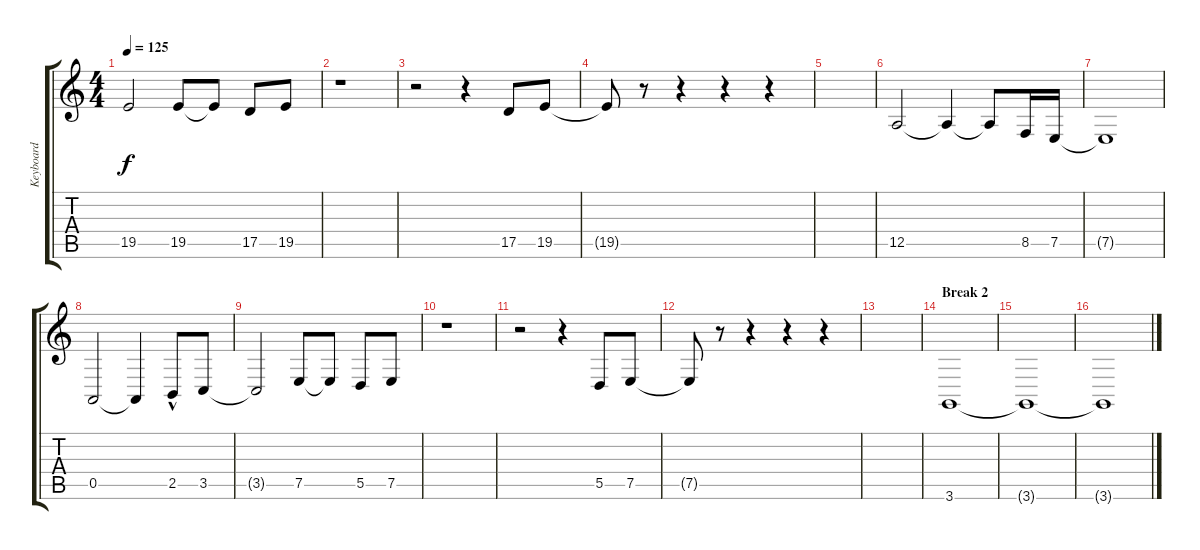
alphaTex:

\track ("Keyboard " "Keyboard ") {instrument synthstrings1}
\staff {score tabs}
\tuning (E4 B3 G3 D3 A2 E2) {hide}
\ts (4 4)
\tempo 125
\clef g2
\ks c
19.5{t}.2{dy f} 19.5.8 19.5{t}.8 17.5.8 19.5.8 |
r.1 |
r.2 r.4 17.5.8 19.5.8 |
19.5{t}.8 r.8 r.4 r.4 r.4 |
|
12.5.2 12.5{t}.4 12.5{t}.8 8.5.16 7.5.16 |
7.5{t}.1 |
0.5.2 0.5{t}.4 2.5{hac}.8 3.5.8 |
3.5{t}.2 7.5.8 7.5{t}.8 5.5.8 7.5.8 |
r.1 |
r.2 r.4 5.5.8 7.5.8 |
7.5{t}.8 r.8 r.4 r.4 r.4 |
|
\section ("" "Break 2")
3.6.1 |
3.6{t}.1 |
3.6{t}.1{volume 10}
